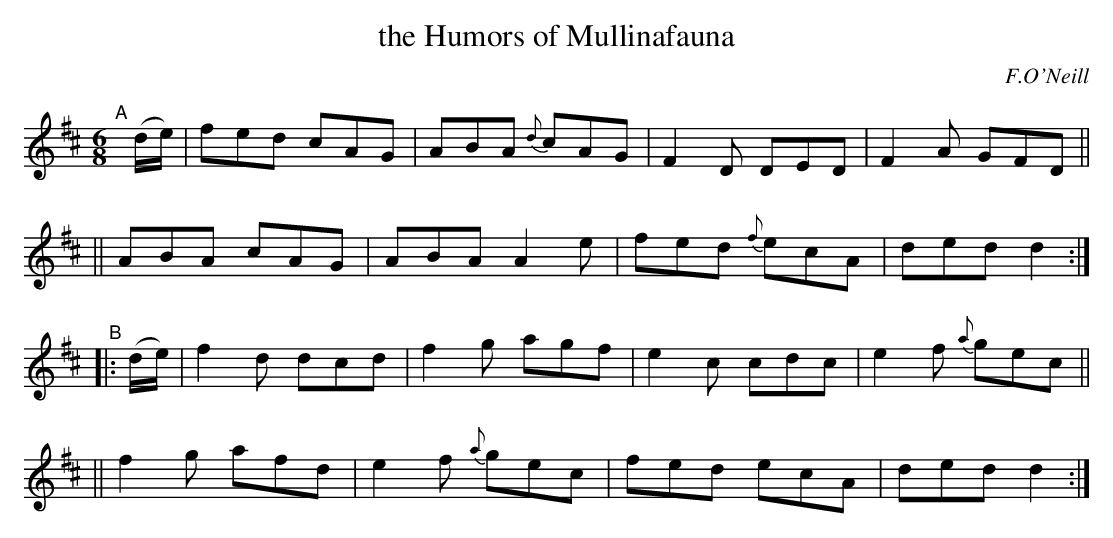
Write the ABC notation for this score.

X:1
T: the Humors of Mullinafauna
O: F.O'Neill
M: 6/8
L: 1/8
K: D
"^A"[|] (d/e/) \
|  fed cAG | ABA {d}cAG | F2D    DED | F2A GFD ||
|| ABA cAG | ABA    A2e | fed {f}ecA | ded d2  :|
"^B"|: (d/e/) \
|  f2d dcd | f2g    agf | e2c cdc | e2f {a}gec ||
|| f2g afd | e2f {a}gec | fed ecA | ded    d2  :|
